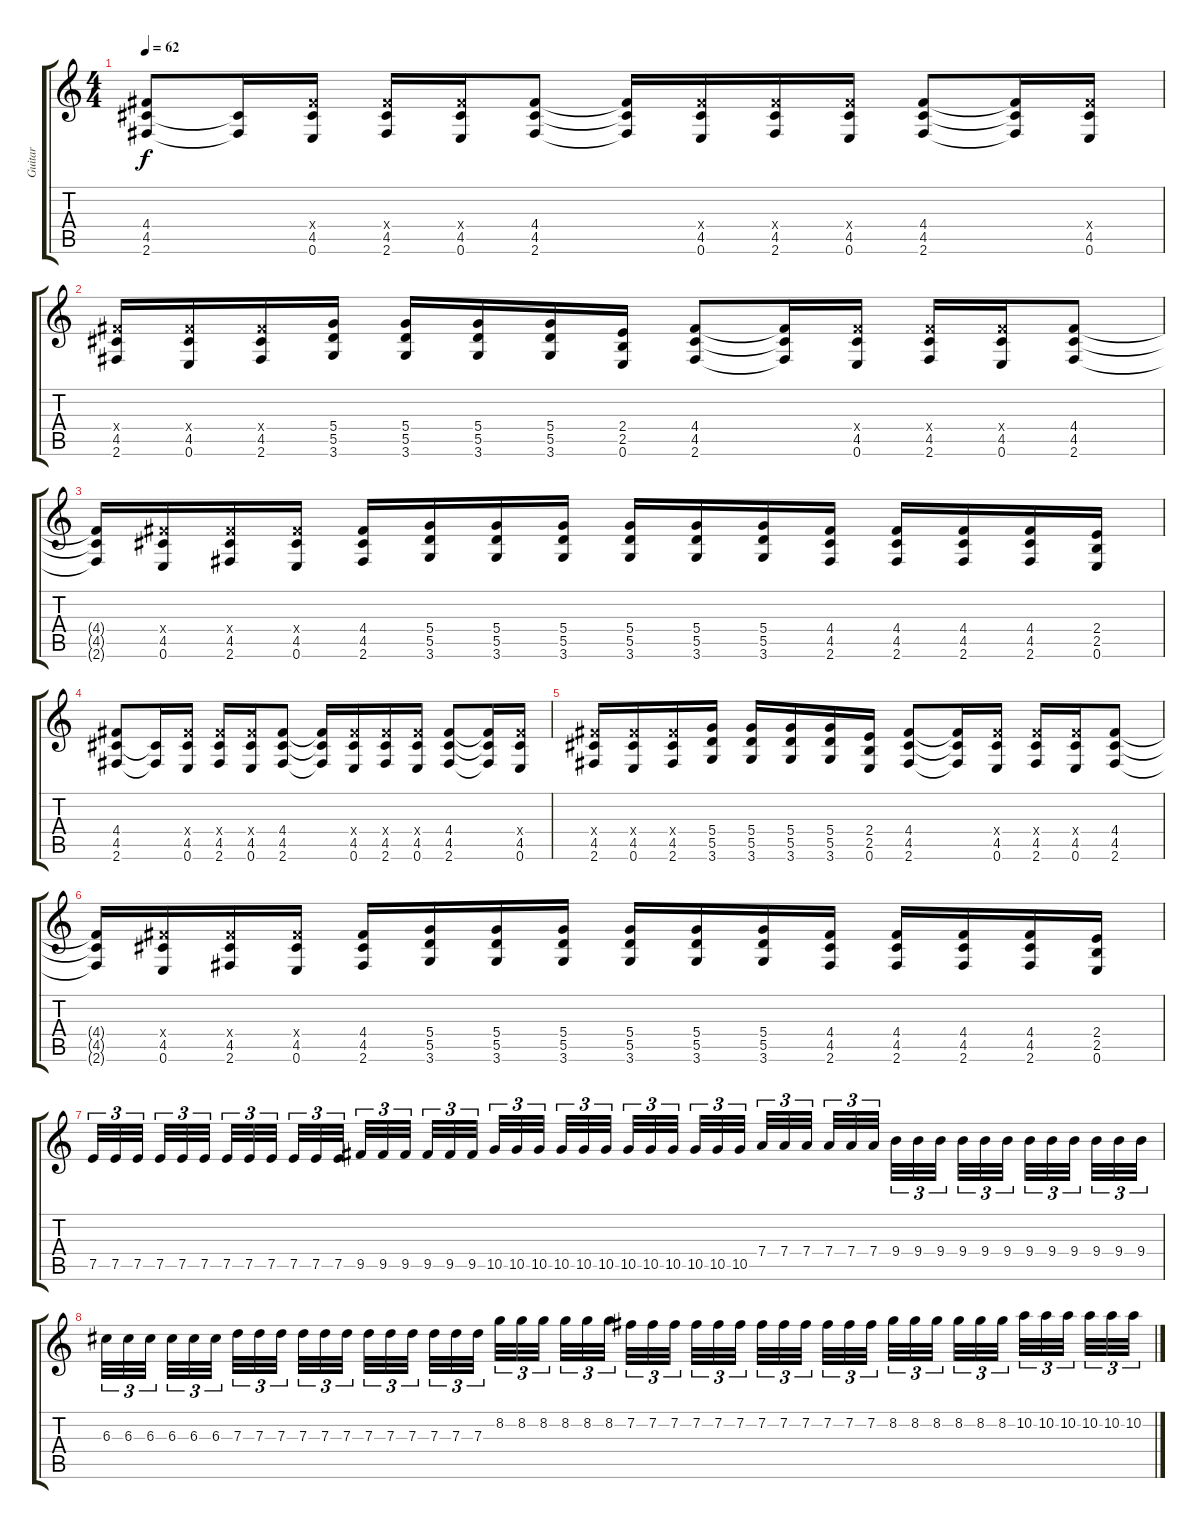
\track ("Guitar" "Guitar") {instrument electricguitarclean}
\staff {score tabs}
\tuning (E4 B3 G3 D3 A2 E2) {hide}
\ts (4 4)
\tempo 62
\clef g2
\ks c
(4.4 4.5 2.6).8{dy f} (4.5{t} 2.6{t}).16 (4.4{x} 4.5 0.6).16 (4.4{x} 4.5 2.6).16 (4.4{x} 4.5 0.6).16 (4.4 4.5 2.6).8 (4.4{t} 4.5{t} 2.6{t}).16 (4.4{x} 4.5 0.6).16 (4.4{x} 4.5 2.6).16 (4.4{x} 4.5 0.6).16 (4.4 4.5 2.6).8 (4.4{t} 4.5{t} 2.6{t}).16 (4.4{x} 4.5 0.6).16 |
(4.4{x} 4.5 2.6).16 (4.4{x} 4.5 0.6).16 (4.4{x} 4.5 2.6).16 (5.4 5.5 3.6).16 (5.4 5.5 3.6).16 (5.4 5.5 3.6).16 (5.4 5.5 3.6).16 (2.4 2.5 0.6).16 (4.4 4.5 2.6).8 (4.4{t} 4.5{t} 2.6{t}).16 (4.4{x} 4.5 0.6).16 (4.4{x} 4.5 2.6).16 (4.4{x} 4.5 0.6).16 (4.4 4.5 2.6).8 |
(4.4{t} 4.5{t} 2.6{t}).16 (4.4{x} 4.5 0.6).16 (4.4{x} 4.5 2.6).16 (4.4{x} 4.5 0.6).16 (4.4 4.5 2.6).16 (5.4 5.5 3.6).16 (5.4 5.5 3.6).16 (5.4 5.5 3.6).16 (5.4 5.5 3.6).16 (5.4 5.5 3.6).16 (5.4 5.5 3.6).16 (4.4 4.5 2.6).16 (4.4 4.5 2.6).16 (4.4 4.5 2.6).16 (4.4 4.5 2.6).16 (2.4 2.5 0.6).16 |
(4.4 4.5 2.6).8 (4.5{t} 2.6{t}).16 (4.4{x} 4.5 0.6).16 (4.4{x} 4.5 2.6).16 (4.4{x} 4.5 0.6).16 (4.4 4.5 2.6).8 (4.4{t} 4.5{t} 2.6{t}).16 (4.4{x} 4.5 0.6).16 (4.4{x} 4.5 2.6).16 (4.4{x} 4.5 0.6).16 (4.4 4.5 2.6).8 (4.4{t} 4.5{t} 2.6{t}).16 (4.4{x} 4.5 0.6).16 |
(4.4{x} 4.5 2.6).16 (4.4{x} 4.5 0.6).16 (4.4{x} 4.5 2.6).16 (5.4 5.5 3.6).16 (5.4 5.5 3.6).16 (5.4 5.5 3.6).16 (5.4 5.5 3.6).16 (2.4 2.5 0.6).16 (4.4 4.5 2.6).8 (4.4{t} 4.5{t} 2.6{t}).16 (4.4{x} 4.5 0.6).16 (4.4{x} 4.5 2.6).16 (4.4{x} 4.5 0.6).16 (4.4 4.5 2.6).8 |
(4.4{t} 4.5{t} 2.6{t}).16 (4.4{x} 4.5 0.6).16 (4.4{x} 4.5 2.6).16 (4.4{x} 4.5 0.6).16 (4.4 4.5 2.6).16 (5.4 5.5 3.6).16 (5.4 5.5 3.6).16 (5.4 5.5 3.6).16 (5.4 5.5 3.6).16 (5.4 5.5 3.6).16 (5.4 5.5 3.6).16 (4.4 4.5 2.6).16 (4.4 4.5 2.6).16 (4.4 4.5 2.6).16 (4.4 4.5 2.6).16 (2.4 2.5 0.6).16 |
7.5.32{tu (3 2)} 7.5.32{tu (3 2)} 7.5.32{tu (3 2) beam splitsecondary} 7.5.32{tu (3 2)} 7.5.32{tu (3 2)} 7.5.32{tu (3 2) beam splitsecondary} 7.5.32{tu (3 2)} 7.5.32{tu (3 2)} 7.5.32{tu (3 2) beam splitsecondary} 7.5.32{tu (3 2)} 7.5.32{tu (3 2)} 7.5.32{tu (3 2)} 9.5.32{tu (3 2)} 9.5.32{tu (3 2)} 9.5.32{tu (3 2) beam splitsecondary} 9.5.32{tu (3 2)} 9.5.32{tu (3 2)} 9.5.32{tu (3 2) beam splitsecondary} 10.5.32{tu (3 2)} 10.5.32{tu (3 2)} 10.5.32{tu (3 2) beam splitsecondary} 10.5.32{tu (3 2)} 10.5.32{tu (3 2)} 10.5.32{tu (3 2)} 10.5.32{tu (3 2)} 10.5.32{tu (3 2)} 10.5.32{tu (3 2) beam splitsecondary} 10.5.32{tu (3 2)} 10.5.32{tu (3 2)} 10.5.32{tu (3 2) beam splitsecondary} 7.4.32{tu (3 2)} 7.4.32{tu (3 2)} 7.4.32{tu (3 2) beam splitsecondary} 7.4.32{tu (3 2)} 7.4.32{tu (3 2)} 7.4.32{tu (3 2)} 9.4.32{tu (3 2)} 9.4.32{tu (3 2)} 9.4.32{tu (3 2) beam splitsecondary} 9.4.32{tu (3 2)} 9.4.32{tu (3 2)} 9.4.32{tu (3 2) beam splitsecondary} 9.4.32{tu (3 2)} 9.4.32{tu (3 2)} 9.4.32{tu (3 2) beam splitsecondary} 9.4.32{tu (3 2)} 9.4.32{tu (3 2)} 9.4.32{tu (3 2)} |
6.3.32{tu (3 2)} 6.3.32{tu (3 2)} 6.3.32{tu (3 2) beam splitsecondary} 6.3.32{tu (3 2)} 6.3.32{tu (3 2)} 6.3.32{tu (3 2) beam splitsecondary} 7.3.32{tu (3 2)} 7.3.32{tu (3 2)} 7.3.32{tu (3 2) beam splitsecondary} 7.3.32{tu (3 2)} 7.3.32{tu (3 2)} 7.3.32{tu (3 2)} 7.3.32{tu (3 2)} 7.3.32{tu (3 2)} 7.3.32{tu (3 2) beam splitsecondary} 7.3.32{tu (3 2)} 7.3.32{tu (3 2)} 7.3.32{tu (3 2) beam splitsecondary} 8.2.32{tu (3 2)} 8.2.32{tu (3 2)} 8.2.32{tu (3 2) beam splitsecondary} 8.2.32{tu (3 2)} 8.2.32{tu (3 2)} 8.2.32{tu (3 2)} 7.2.32{tu (3 2)} 7.2.32{tu (3 2)} 7.2.32{tu (3 2) beam splitsecondary} 7.2.32{tu (3 2)} 7.2.32{tu (3 2)} 7.2.32{tu (3 2) beam splitsecondary} 7.2.32{tu (3 2)} 7.2.32{tu (3 2)} 7.2.32{tu (3 2) beam splitsecondary} 7.2.32{tu (3 2)} 7.2.32{tu (3 2)} 7.2.32{tu (3 2)} 8.2.32{tu (3 2)} 8.2.32{tu (3 2)} 8.2.32{tu (3 2) beam splitsecondary} 8.2.32{tu (3 2)} 8.2.32{tu (3 2)} 8.2.32{tu (3 2) beam splitsecondary} 10.2.32{tu (3 2)} 10.2.32{tu (3 2)} 10.2.32{tu (3 2) beam splitsecondary} 10.2.32{tu (3 2)} 10.2.32{tu (3 2)} 10.2.32{tu (3 2)}
